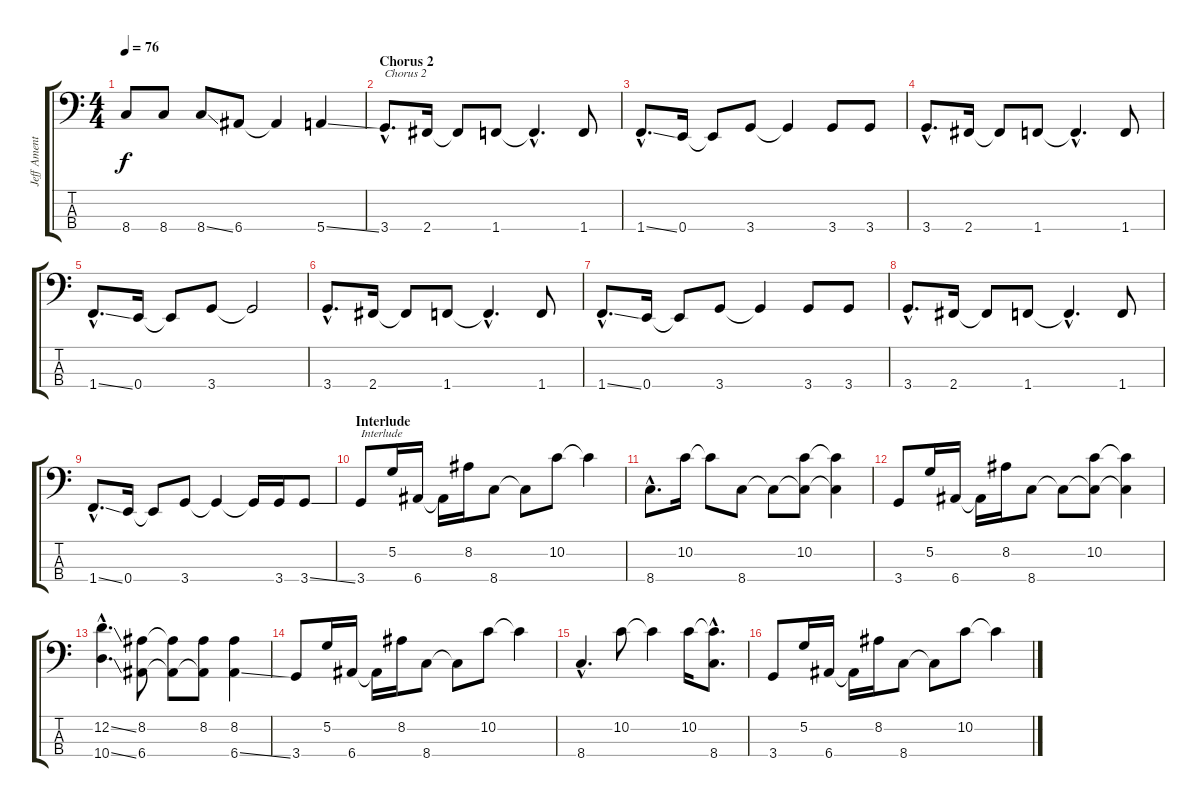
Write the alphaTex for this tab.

\track ("Jeff Ament" "Jeff Ament") {instrument electricbassfinger}
\staff {score tabs}
\tuning (G2 D2 A1 E1) {hide}
\ts (4 4)
\tempo 76
\clef f4
\ks c
8.4.8{dy f} 8.4.8 8.4{ss}.8 6.4.8 6.4{t}.4 5.4{ss}.4 |
\section ("" "Chorus 2")
3.4{hac}.8{d txt "Chorus 2"} 2.4.16 2.4{t}.8 1.4.8 1.4{hac t}.4{d} 1.4.8 |
1.4{ss hac}.8{d} 0.4.16 0.4{t}.8 3.4.8 3.4{t}.4 3.4.8 3.4.8 |
3.4{hac}.8{d} 2.4.16 2.4{t}.8 1.4.8 1.4{hac t}.4{d} 1.4.8 |
1.4{ss hac}.8{d} 0.4.16 0.4{t}.8 3.4.8 3.4{t}.2 |
3.4{hac}.8{d} 2.4.16 2.4{t}.8 1.4.8 1.4{hac t}.4{d} 1.4.8 |
1.4{ss hac}.8{d} 0.4.16 0.4{t}.8 3.4.8 3.4{t}.4 3.4.8 3.4.8 |
3.4{hac}.8{d} 2.4.16 2.4{t}.8 1.4.8 1.4{hac t}.4{d} 1.4.8 |
1.4{ss hac}.8{d} 0.4.16 0.4{t}.8 3.4.8 3.4{t}.4 3.4{t}.16 3.4.16 3.4{ss}.8 |
\section ("" "Interlude")
3.4.8{txt "Interlude"} 5.2.16 6.4.16 6.4{t}.16 8.2.16 8.4.8 8.4{t}.8 10.2.8 10.2{t}.4 |
8.4{hac}.8{d} 10.2.16 10.2{t}.8 8.4.8 8.4{t}.8 (10.2 8.4{t}).8 (10.2{t} 8.4{t}).4 |
3.4.8 5.2.16 6.4.16 6.4{t}.16 8.2.16 8.4.8 8.4{t}.8 (10.2 8.4{t}).8 (10.2{t} 8.4{t}).4 |
(12.2{ss hac} 10.4{ss hac}).4{d} (8.2 6.4).8 (8.2{t} 6.4{t}).8 (8.2 6.4{t}).8 (8.2 6.4{ss}).4 |
3.4.8 5.2.16 6.4.16 6.4{t}.16 8.2.16 8.4.8 8.4{t}.8 10.2.8 10.2{t}.4 |
8.4{hac}.4{d} 10.2.8 10.2{t}.4 10.2.16 (10.2{hac t} 8.4{hac}).8{d} |
3.4.8 5.2.16 6.4.16 6.4{t}.16 8.2.16 8.4.8 8.4{t}.8 10.2.8 10.2{t}.4
